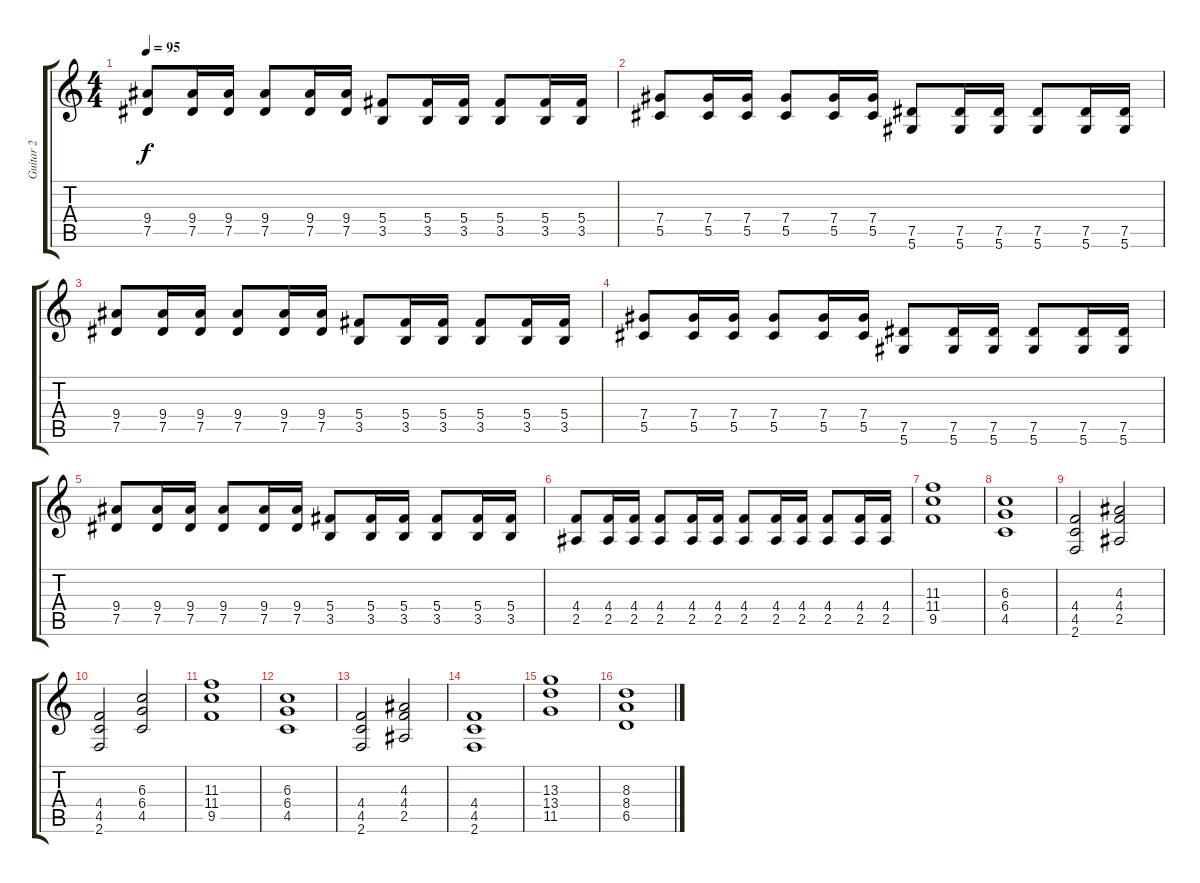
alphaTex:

\track ("Guitar 2" "Guitar 2") {instrument distortionguitar}
\staff {score tabs}
\tuning (Eb4 Bb3 Gb3 Db3 Ab2 Eb2) {hide}
\ts (4 4)
\tempo 95
\clef g2
\ks c
(9.4 7.5).8{dy f} (9.4 7.5).16 (9.4 7.5).16 (9.4 7.5).8 (9.4 7.5).16 (9.4 7.5).16 (5.4 3.5).8 (5.4 3.5).16 (5.4 3.5).16 (5.4 3.5).8 (5.4 3.5).16 (5.4 3.5).16 |
(7.4 5.5).8 (7.4 5.5).16 (7.4 5.5).16 (7.4 5.5).8 (7.4 5.5).16 (7.4 5.5).16 (7.5 5.6).8 (7.5 5.6).16 (7.5 5.6).16 (7.5 5.6).8 (7.5 5.6).16 (7.5 5.6).16 |
(9.4 7.5).8 (9.4 7.5).16 (9.4 7.5).16 (9.4 7.5).8 (9.4 7.5).16 (9.4 7.5).16 (5.4 3.5).8 (5.4 3.5).16 (5.4 3.5).16 (5.4 3.5).8 (5.4 3.5).16 (5.4 3.5).16 |
(7.4 5.5).8 (7.4 5.5).16 (7.4 5.5).16 (7.4 5.5).8 (7.4 5.5).16 (7.4 5.5).16 (7.5 5.6).8 (7.5 5.6).16 (7.5 5.6).16 (7.5 5.6).8 (7.5 5.6).16 (7.5 5.6).16 |
(9.4 7.5).8 (9.4 7.5).16 (9.4 7.5).16 (9.4 7.5).8 (9.4 7.5).16 (9.4 7.5).16 (5.4 3.5).8 (5.4 3.5).16 (5.4 3.5).16 (5.4 3.5).8 (5.4 3.5).16 (5.4 3.5).16 |
(4.4 2.5).8 (4.4 2.5).16 (4.4 2.5).16 (4.4 2.5).8 (4.4 2.5).16 (4.4 2.5).16 (4.4 2.5).8 (4.4 2.5).16 (4.4 2.5).16 (4.4 2.5).8 (4.4 2.5).16 (4.4 2.5).16 |
(11.3 11.4 9.5).1 |
(6.3 6.4 4.5).1 |
(4.4 4.5 2.6).2 (4.3 4.4 2.5).2 |
(4.4 4.5 2.6).2 (6.3 6.4 4.5).2 |
(11.3 11.4 9.5).1 |
(6.3 6.4 4.5).1 |
(4.4 4.5 2.6).2 (4.3 4.4 2.5).2 |
(4.4 4.5 2.6).1 |
(13.3 13.4 11.5).1 |
(8.3 8.4 6.5).1
